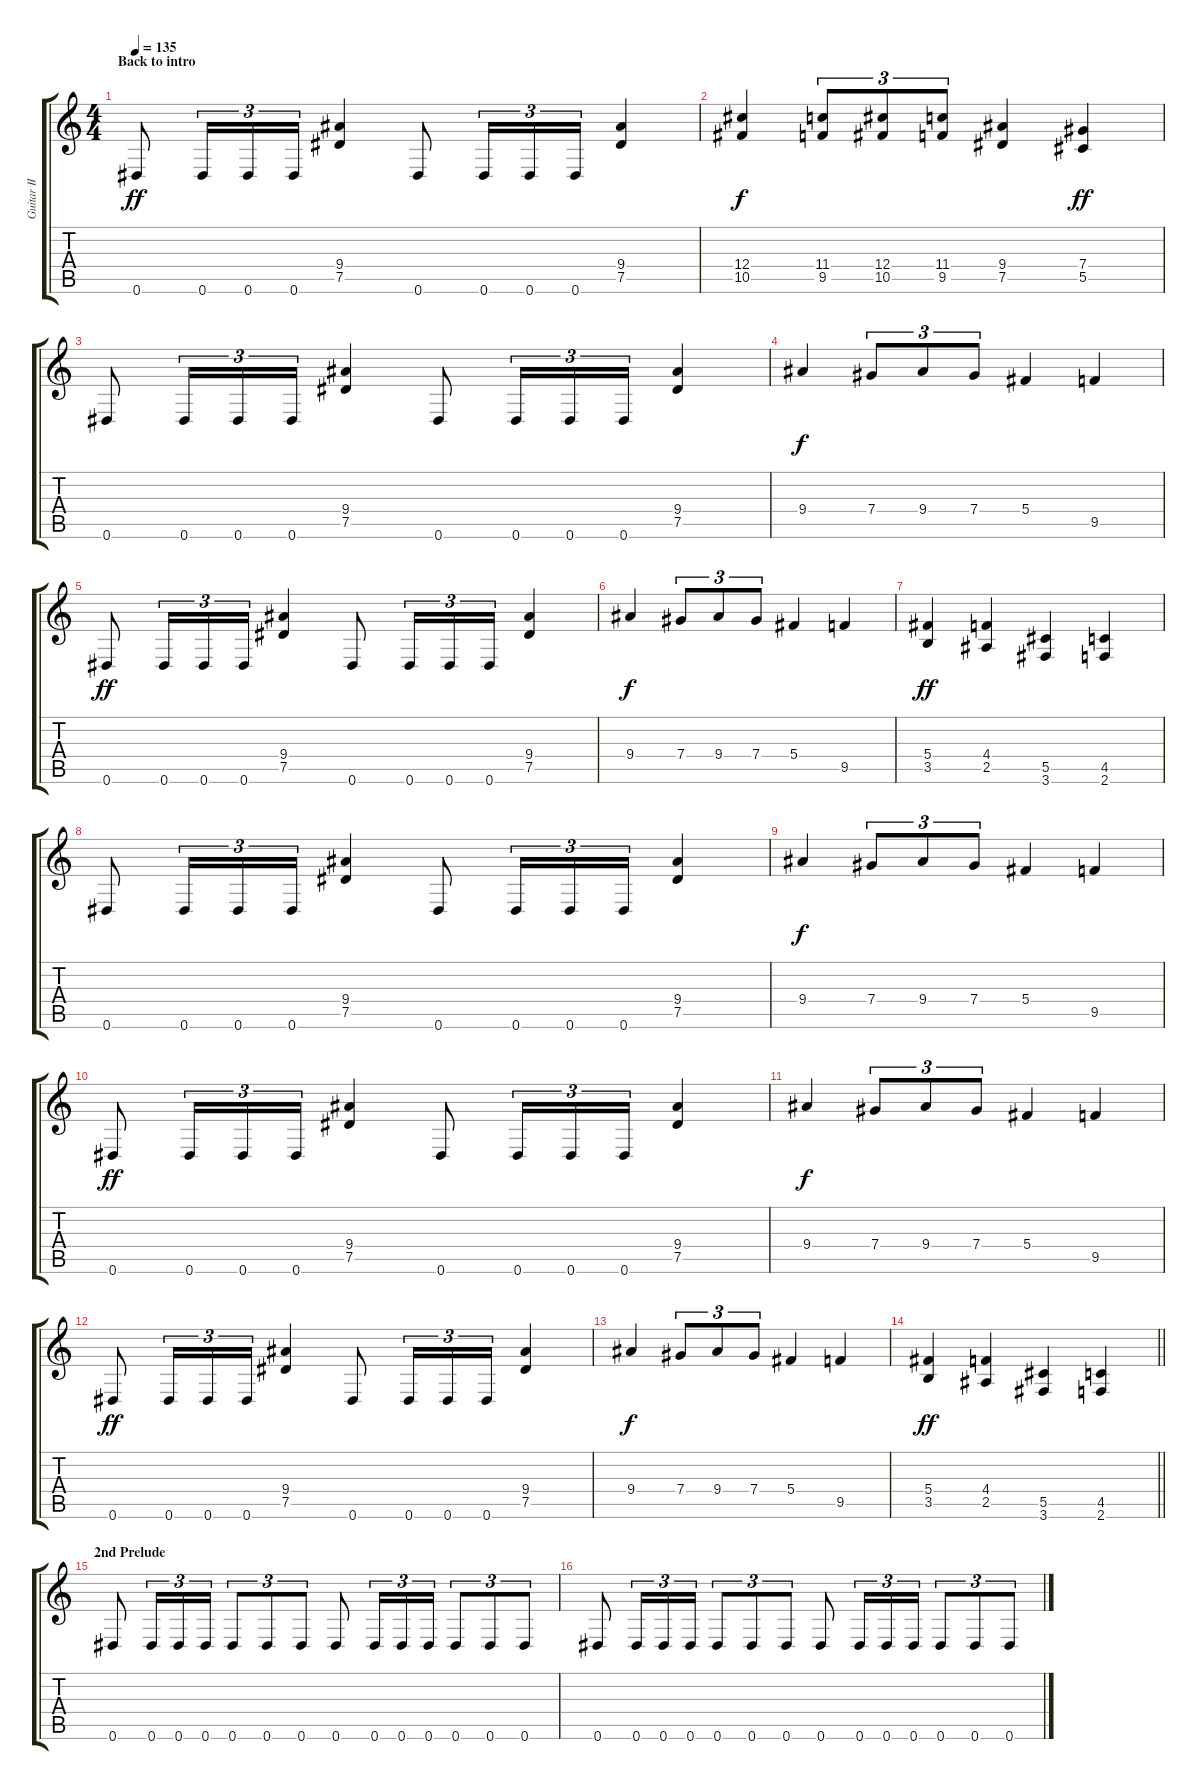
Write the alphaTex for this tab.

\track ("Guitar II" "Guitar II") {instrument distortionguitar}
\staff {score tabs}
\tuning (Eb4 Bb3 Gb3 Db3 Ab2 Eb2) {hide}
\ts (4 4)
\section ("" "Back to intro")
\tempo 135
\clef g2
\ks c
0.6.8{dy ff} 0.6.16{tu (3 2)} 0.6.16{tu (3 2)} 0.6.16{tu (3 2)} (9.4 7.5).4 0.6.8 0.6.16{tu (3 2)} 0.6.16{tu (3 2)} 0.6.16{tu (3 2)} (9.4 7.5).4 |
(12.4 10.5).4{dy f} (11.4 9.5).8{tu (3 2)} (12.4 10.5).8{tu (3 2)} (11.4 9.5).8{tu (3 2)} (9.4 7.5).4 (7.4 5.5).4{dy ff} |
0.6.8 0.6.16{tu (3 2)} 0.6.16{tu (3 2)} 0.6.16{tu (3 2)} (9.4 7.5).4 0.6.8 0.6.16{tu (3 2)} 0.6.16{tu (3 2)} 0.6.16{tu (3 2)} (9.4 7.5).4 |
9.4.4{dy f} 7.4.8{tu (3 2)} 9.4.8{tu (3 2)} 7.4.8{tu (3 2)} 5.4.4 9.5.4 |
0.6.8{dy ff} 0.6.16{tu (3 2)} 0.6.16{tu (3 2)} 0.6.16{tu (3 2)} (9.4 7.5).4 0.6.8 0.6.16{tu (3 2)} 0.6.16{tu (3 2)} 0.6.16{tu (3 2)} (9.4 7.5).4 |
9.4.4{dy f} 7.4.8{tu (3 2)} 9.4.8{tu (3 2)} 7.4.8{tu (3 2)} 5.4.4 9.5.4 |
(5.4 3.5).4{dy ff} (4.4 2.5).4 (5.5 3.6).4 (4.5 2.6).4 |
0.6.8 0.6.16{tu (3 2)} 0.6.16{tu (3 2)} 0.6.16{tu (3 2)} (9.4 7.5).4 0.6.8 0.6.16{tu (3 2)} 0.6.16{tu (3 2)} 0.6.16{tu (3 2)} (9.4 7.5).4 |
9.4.4{dy f} 7.4.8{tu (3 2)} 9.4.8{tu (3 2)} 7.4.8{tu (3 2)} 5.4.4 9.5.4 |
0.6.8{dy ff} 0.6.16{tu (3 2)} 0.6.16{tu (3 2)} 0.6.16{tu (3 2)} (9.4 7.5).4 0.6.8 0.6.16{tu (3 2)} 0.6.16{tu (3 2)} 0.6.16{tu (3 2)} (9.4 7.5).4 |
9.4.4{dy f} 7.4.8{tu (3 2)} 9.4.8{tu (3 2)} 7.4.8{tu (3 2)} 5.4.4 9.5.4 |
0.6.8{dy ff} 0.6.16{tu (3 2)} 0.6.16{tu (3 2)} 0.6.16{tu (3 2)} (9.4 7.5).4 0.6.8 0.6.16{tu (3 2)} 0.6.16{tu (3 2)} 0.6.16{tu (3 2)} (9.4 7.5).4 |
9.4.4{dy f} 7.4.8{tu (3 2)} 9.4.8{tu (3 2)} 7.4.8{tu (3 2)} 5.4.4 9.5.4 |
\barLineRight lightlight
(5.4 3.5).4{dy ff} (4.4 2.5).4 (5.5 3.6).4 (4.5 2.6).4 |
\section ("" "2nd Prelude")
0.6.8 0.6.16{tu (3 2)} 0.6.16{tu (3 2)} 0.6.16{tu (3 2)} 0.6.8{tu (3 2)} 0.6.8{tu (3 2)} 0.6.8{tu (3 2)} 0.6.8 0.6.16{tu (3 2)} 0.6.16{tu (3 2)} 0.6.16{tu (3 2)} 0.6.8{tu (3 2)} 0.6.8{tu (3 2)} 0.6.8{tu (3 2)} |
0.6.8 0.6.16{tu (3 2)} 0.6.16{tu (3 2)} 0.6.16{tu (3 2)} 0.6.8{tu (3 2)} 0.6.8{tu (3 2)} 0.6.8{tu (3 2)} 0.6.8 0.6.16{tu (3 2)} 0.6.16{tu (3 2)} 0.6.16{tu (3 2)} 0.6.8{tu (3 2)} 0.6.8{tu (3 2)} 0.6.8{tu (3 2)}
